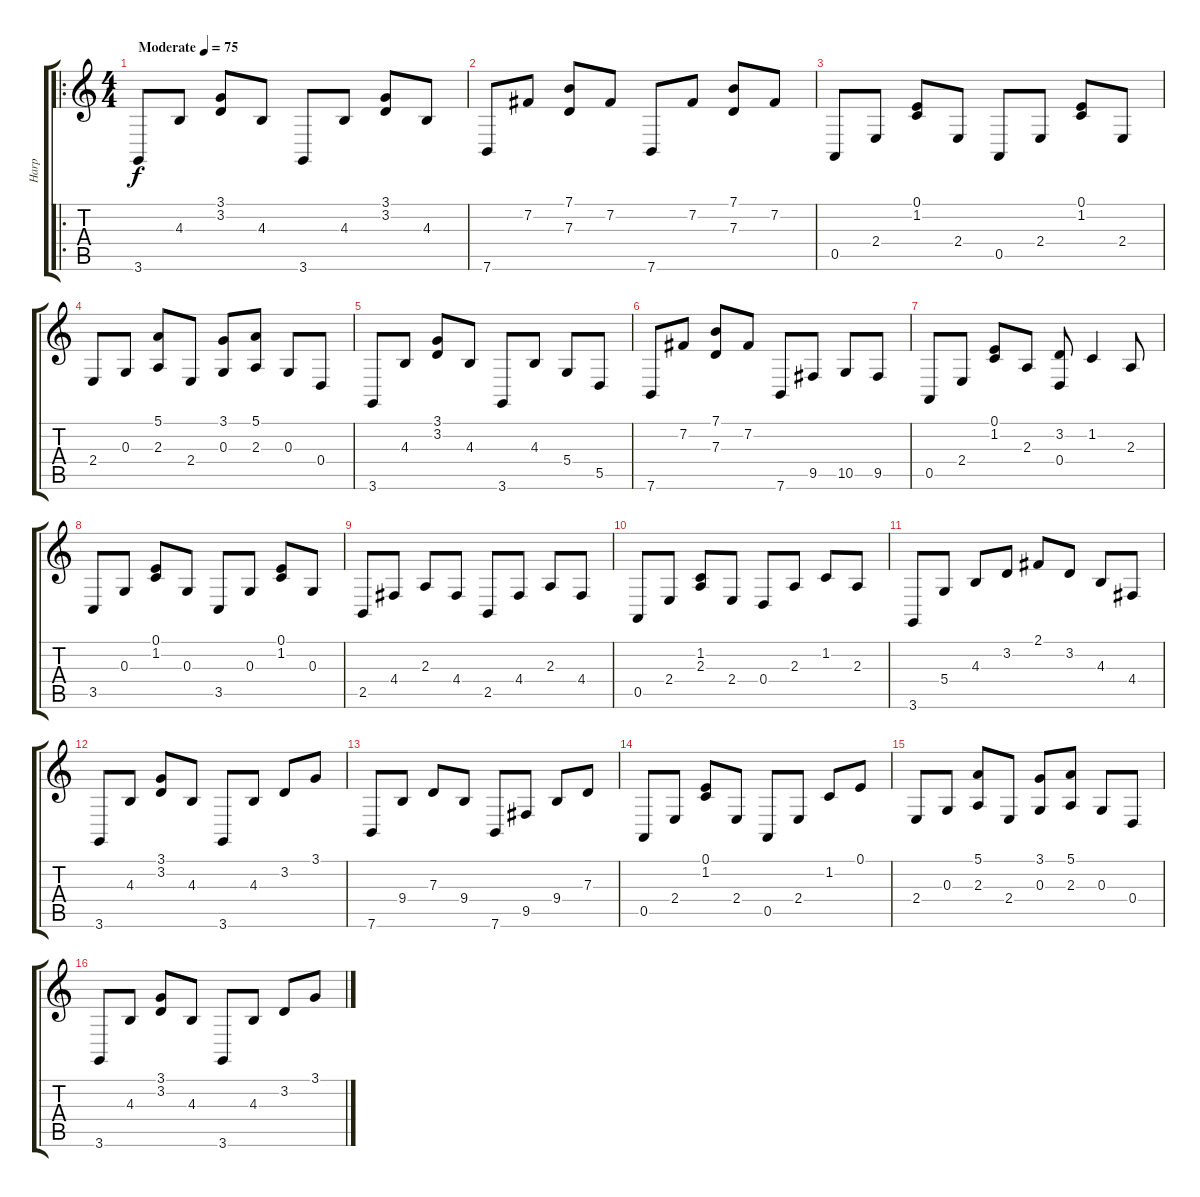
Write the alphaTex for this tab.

\track ("Harp" "Harp") {instrument orchestralharp}
\staff {score tabs}
\tuning (E4 B3 G3 D3 A2 E2) {hide}
\ro
\ts (4 4)
\tempo (75 "Moderate")
\clef g2
\ks c
3.6.8{dy f instrument orchestralharp} 4.3.8 (3.1 3.2).8 4.3.8 3.6.8 4.3.8 (3.1 3.2).8 4.3.8 |
7.6.8 7.2.8 (7.1 7.3).8 7.2.8 7.6.8 7.2.8 (7.1 7.3).8 7.2.8 |
0.5.8 2.4.8 (0.1 1.2).8 2.4.8 0.5.8 2.4.8 (0.1 1.2).8 2.4.8 |
2.4.8 0.3.8 (5.1 2.3).8 2.4.8 (3.1 0.3).8 (5.1 2.3).8 0.3.8 0.4.8 |
3.6.8 4.3.8 (3.1 3.2).8 4.3.8 3.6.8 4.3.8 5.4.8 5.5.8 |
7.6.8 7.2.8 (7.1 7.3).8 7.2.8 7.6.8 9.5.8 10.5.8 9.5.8 |
0.5.8 2.4.8 (0.1 1.2).8 2.3.8 (3.2 0.4).8 1.2.4 2.3.8 |
3.5.8 0.3.8 (0.1 1.2).8 0.3.8 3.5.8 0.3.8 (0.1 1.2).8 0.3.8 |
2.5.8 4.4.8 2.3.8 4.4.8 2.5.8 4.4.8 2.3.8 4.4.8 |
0.5.8 2.4.8 (1.2 2.3).8 2.4.8 0.4.8 2.3.8 1.2.8 2.3.8 |
3.6.8 5.4.8 4.3.8 3.2.8 2.1.8 3.2.8 4.3.8 4.4.8 |
3.6.8 4.3.8 (3.1 3.2).8 4.3.8 3.6.8 4.3.8 3.2.8 3.1.8 |
7.6.8 9.4.8 7.3.8 9.4.8 7.6.8 9.5.8 9.4.8 7.3.8 |
0.5.8 2.4.8 (0.1 1.2).8 2.4.8 0.5.8 2.4.8 1.2.8 0.1.8 |
2.4.8 0.3.8 (5.1 2.3).8 2.4.8 (3.1 0.3).8 (5.1 2.3).8 0.3.8 0.4.8 |
3.6.8 4.3.8 (3.1 3.2).8 4.3.8 3.6.8 4.3.8 3.2.8 3.1.8
